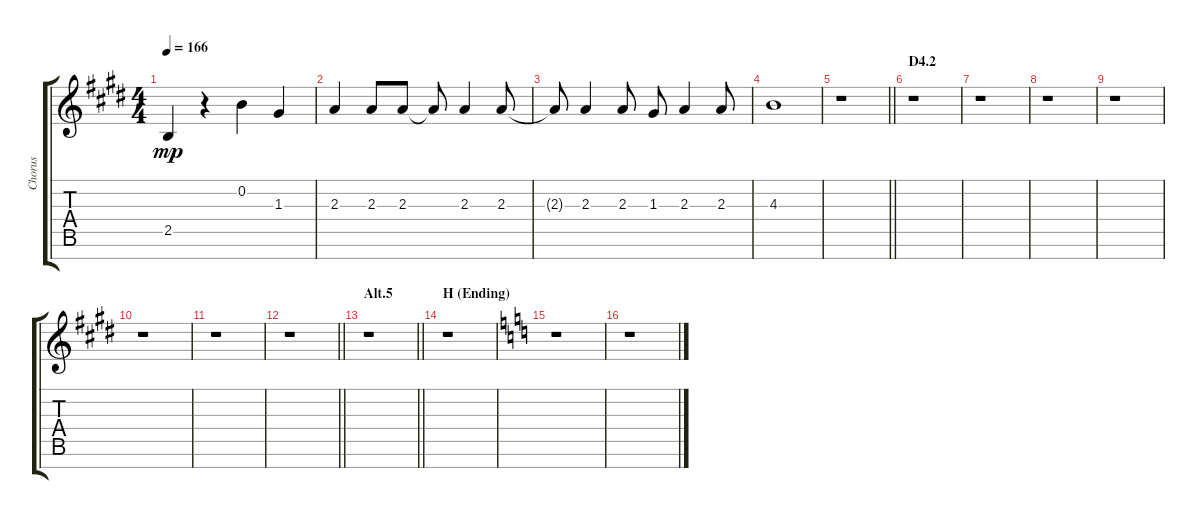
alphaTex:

\track ("Chorus" "Chorus") {instrument choiraahs}
\staff {score tabs}
\tuning (E5 B4 G4 D4 A3 C3 B2) {hide}
\ts (4 4)
\tempo 166
\clef g2
\ks e
2.5{t}.4{dy mp} r.4 0.2.4 1.3.4 |
2.3.4 2.3.8 2.3.8 2.3{t}.8 2.3.4 2.3.8 |
2.3{t}.8 2.3.4 2.3.8 1.3.8 2.3.4 2.3.8 |
4.3.1 |
\barLineRight lightlight
r.1 |
\section ("" "D4.2")
r.1 |
r.1 |
r.1 |
r.1 |
r.1 |
r.1 |
\barLineRight lightlight
r.1 |
\section ("" "Alt.5")
\barLineRight lightlight
r.1 |
\section ("" "H (Ending)")
r.1 |
\ks c
r.1 |
r.1
